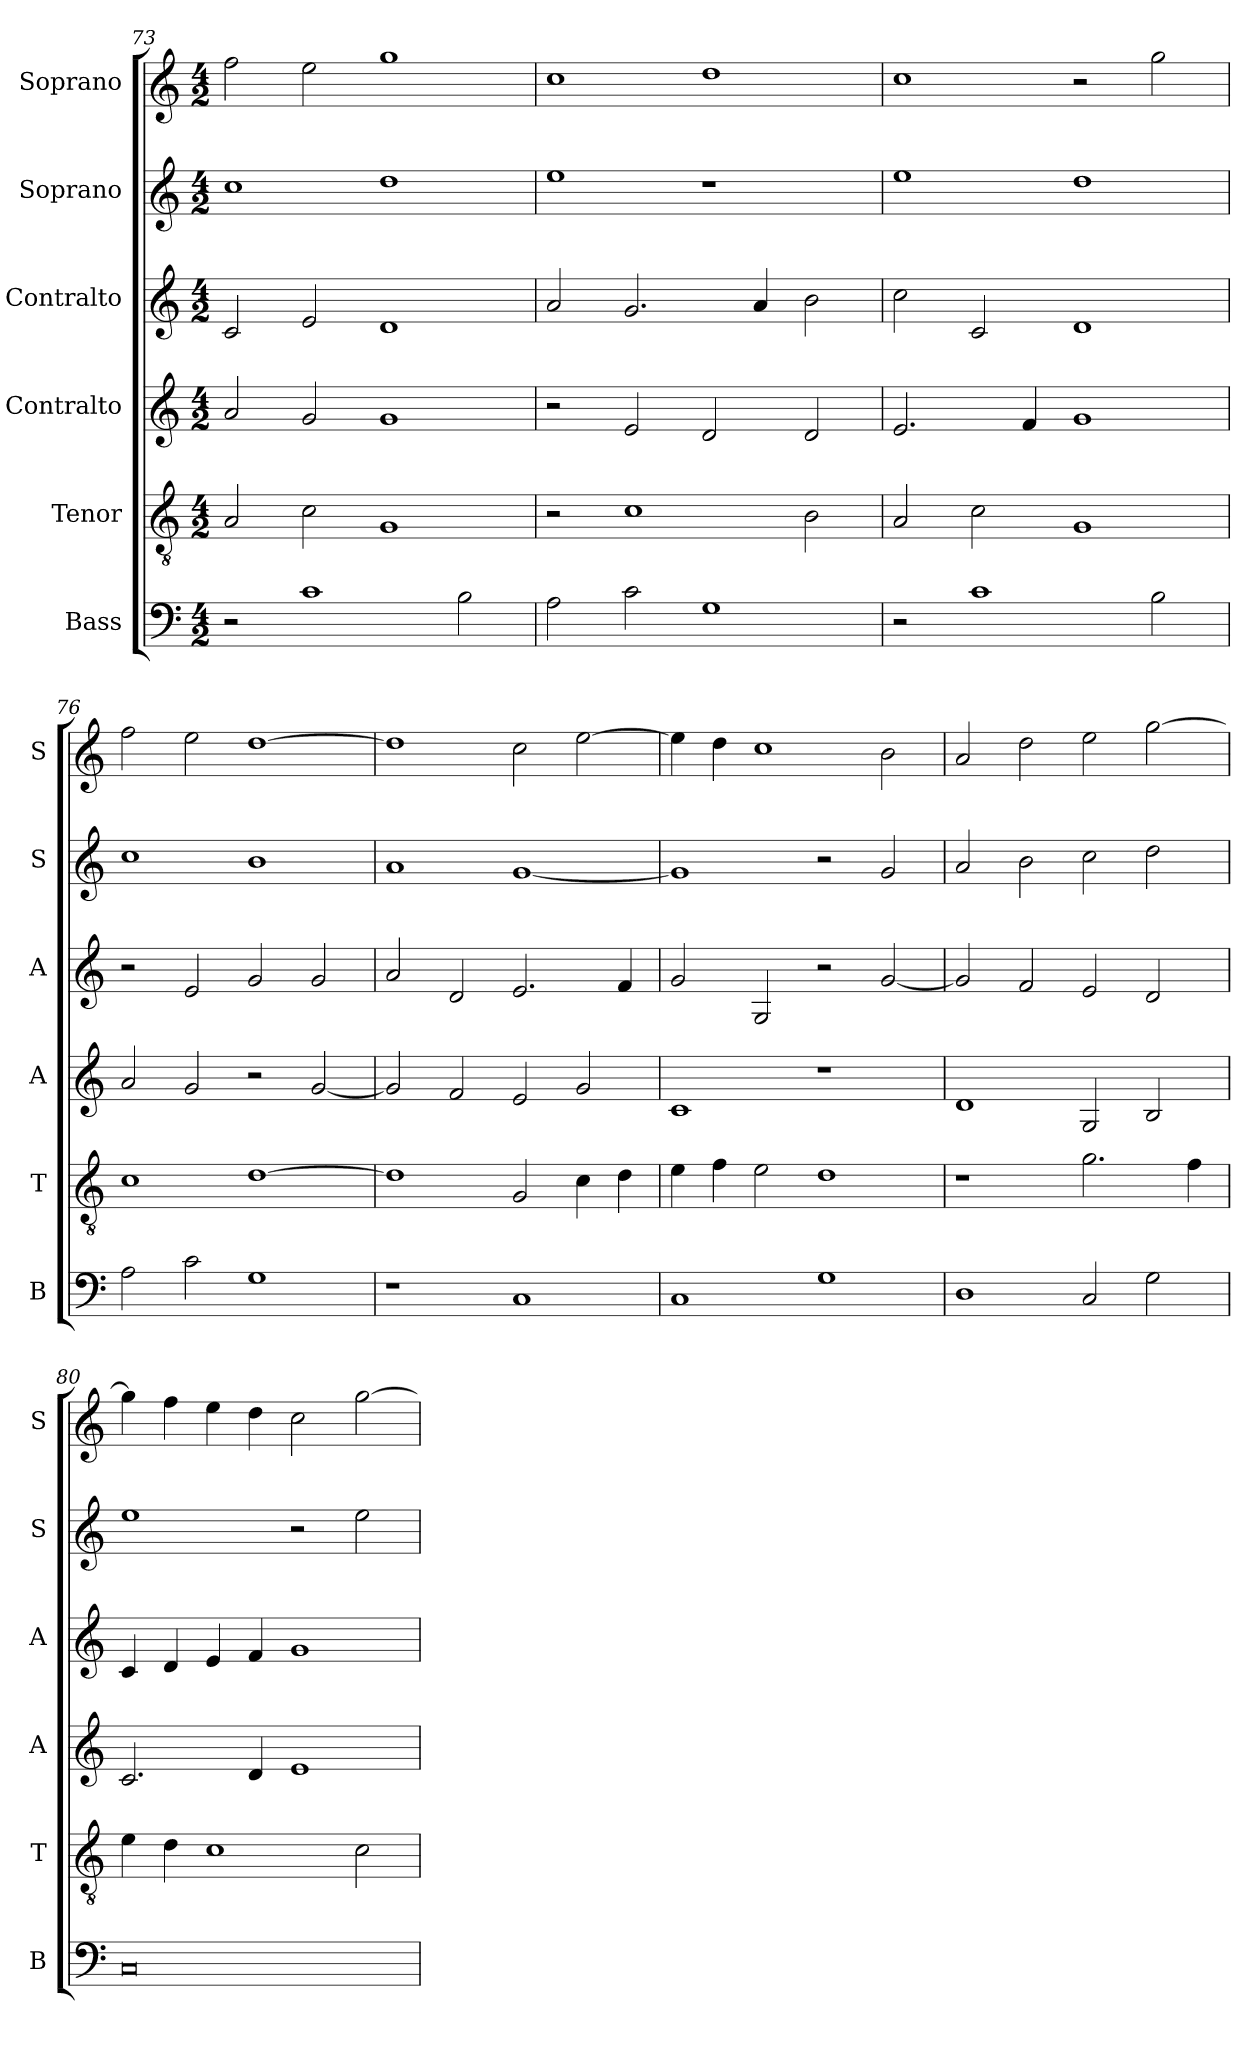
**kern	**kern	**kern	**kern	**kern	**kern
*part6	*part5	*part4	*part3	*part2	*part1
*staff6	*staff5	*staff4	*staff3	*staff2	*staff1
*I"Bass	*I"Tenor	*I"Contralto	*I"Contralto	*I"Soprano	*I"Soprano
*I'B	*I'T	*I'A	*I'A	*I'S	*I'S
*clefF4	*clefGv2	*clefG2	*clefG2	*clefG2	*clefG2
*k[]	*k[]	*k[]	*k[]	*k[]	*k[]
*C:ion	*C:ion	*C:ion	*C:ion	*C:ion	*C:ion
*M4/2	*M4/2	*M4/2	*M4/2	*M4/2	*M4/2
=73	=73	=73	=73	=73	=73
2r	2A	2a	2c	1cc	2ff
1c	2c	2g	2e	.	2ee
.	1G	1g	1d	1dd	1gg
2B	.	.	.	.	.
=74	=74	=74	=74	=74	=74
2A	2r	2r	2a	1ee	1cc
2c	1c	2e	2.g	.	.
1G	.	2d	.	1r	1dd
.	.	.	4a	.	.
.	2B	2d	2b	.	.
=75	=75	=75	=75	=75	=75
2r	2A	2.e	2cc	1ee	1cc
1c	2c	.	2c	.	.
.	.	4f	.	.	.
.	1G	1g	1d	1dd	2r
2B	.	.	.	.	2gg
=76	=76	=76	=76	=76	=76
2A	1c	2a	2r	1cc	2ff
2c	.	2g	2e	.	2ee
1G	[1d	2r	2g	1b	[1dd
.	.	[2g	2g	.	.
=77	=77	=77	=77	=77	=77
1r	1d]	2g]	2a	1a	1dd]
.	.	2f	2d	.	.
1C	2G	2e	2.e	[1g	2cc
.	4c	2g	.	.	[2ee
.	4d	.	4f	.	.
=78	=78	=78	=78	=78	=78
1C	4e	1c	2g	1g]	4ee]
.	4f	.	.	.	4dd
.	2e	.	2G	.	1cc
1G	1d	1r	2r	2r	.
.	.	.	[2g	2g	2b
=79	=79	=79	=79	=79	=79
1D	1r	1d	2g]	2a	2a
.	.	.	2f	2b	2dd
2C	2.g	2G	2e	2cc	2ee
2G	.	2B	2d	2dd	[2gg
.	4f	.	.	.	.
=80	=80	=80	=80	=80	=80
0C	4e	2.c	4c	1ee	4gg]
.	4d	.	4d	.	4ff
.	1c	.	4e	.	4ee
.	.	4d	4f	.	4dd
.	.	1e	1g	2r	2cc
.	2c	.	.	2ee	[2gg
=	=	=	=	=	=
*-	*-	*-	*-	*-	*-
